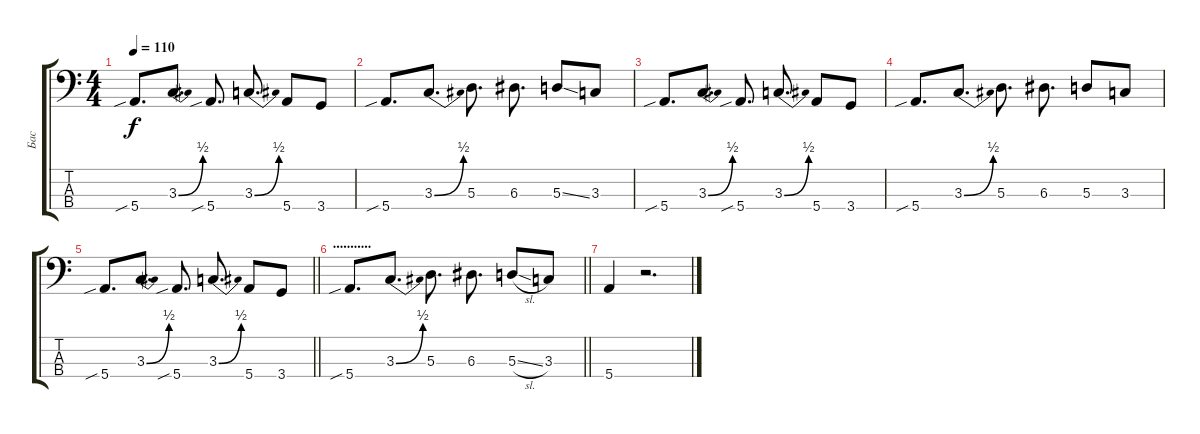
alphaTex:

\track ("Бас" "Бас") {instrument electricbassfinger}
\staff {score tabs}
\tuning (G2 D2 A1 E1) {hide}
\ts (4 4)
\tempo 110
\clef f4
\ks c
5.4{sib}.8{d dy f} 3.3{be (bend 0 0 60 2)}.8{d} 5.4{sib}.8{d} 3.3{be (bend 0 0 60 2)}.8{d} 5.4.8 3.4.8 |
5.4{sib}.8{d} 3.3{be (bend 0 0 60 2)}.8{d} 5.3.8{d} 6.3.8{d} 5.3{ss}.8 3.3.8 |
5.4{sib}.8{d} 3.3{be (bend 0 0 60 2)}.8{d} 5.4{sib}.8{d} 3.3{be (bend 0 0 60 2)}.8{d} 5.4.8 3.4.8 |
5.4{sib}.8{d} 3.3{be (bend 0 0 60 2)}.8{d} 5.3.8{d} 6.3.8{d} 5.3.8 3.3.8 |
\barLineRight lightlight
5.4{sib}.8{d} 3.3{be (bend 0 0 60 2)}.8{d} 5.4{sib}.8{d} 3.3{be (bend 0 0 60 2)}.8{d} 5.4.8 3.4.8 |
\section ("" "...........")
\barLineRight lightlight
5.4{sib}.8{d} 3.3{be (bend 0 0 60 2)}.8{d} 5.3.8{d} 6.3.8{d} 5.3{sl}.8 3.3.8 |
5.4.4 r.2{d}
